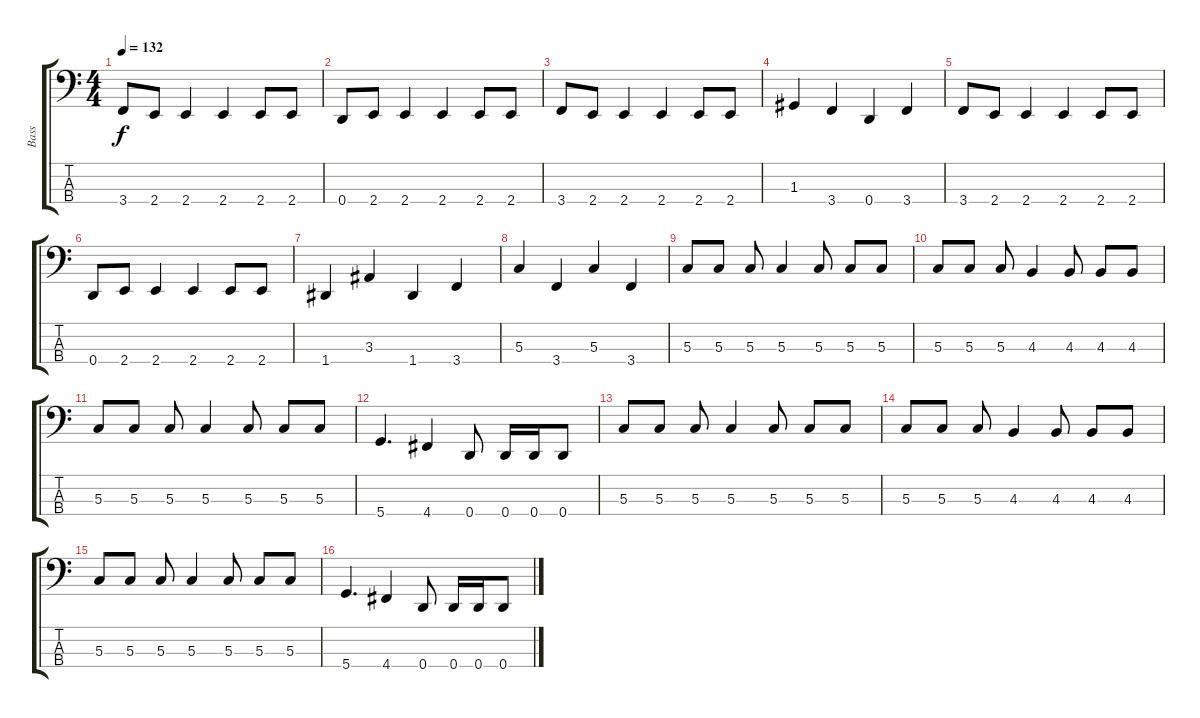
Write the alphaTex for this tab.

\track ("Bass" "Bass") {instrument electricbasspick}
\staff {score tabs}
\tuning (F2 C2 G1 D1) {hide}
\ts (4 4)
\tempo 132
\clef f4
\ks c
3.4.8{dy f} 2.4.8 2.4.4 2.4.4 2.4.8 2.4.8 |
0.4.8 2.4.8 2.4.4 2.4.4 2.4.8 2.4.8 |
3.4.8 2.4.8 2.4.4 2.4.4 2.4.8 2.4.8 |
1.3.4 3.4.4 0.4.4 3.4.4 |
3.4.8 2.4.8 2.4.4 2.4.4 2.4.8 2.4.8 |
0.4.8 2.4.8 2.4.4 2.4.4 2.4.8 2.4.8 |
1.4.4 3.3.4 1.4.4 3.4.4 |
5.3.4 3.4.4 5.3.4 3.4.4 |
5.3.8 5.3.8 5.3.8 5.3.4 5.3.8 5.3.8 5.3.8 |
5.3.8 5.3.8 5.3.8 4.3.4 4.3.8 4.3.8 4.3.8 |
5.3.8 5.3.8 5.3.8 5.3.4 5.3.8 5.3.8 5.3.8 |
5.4.4{d} 4.4.4 0.4.8 0.4.16 0.4.16 0.4.8 |
5.3.8 5.3.8 5.3.8 5.3.4 5.3.8 5.3.8 5.3.8 |
5.3.8 5.3.8 5.3.8 4.3.4 4.3.8 4.3.8 4.3.8 |
5.3.8 5.3.8 5.3.8 5.3.4 5.3.8 5.3.8 5.3.8 |
5.4.4{d} 4.4.4 0.4.8 0.4.16 0.4.16 0.4.8
